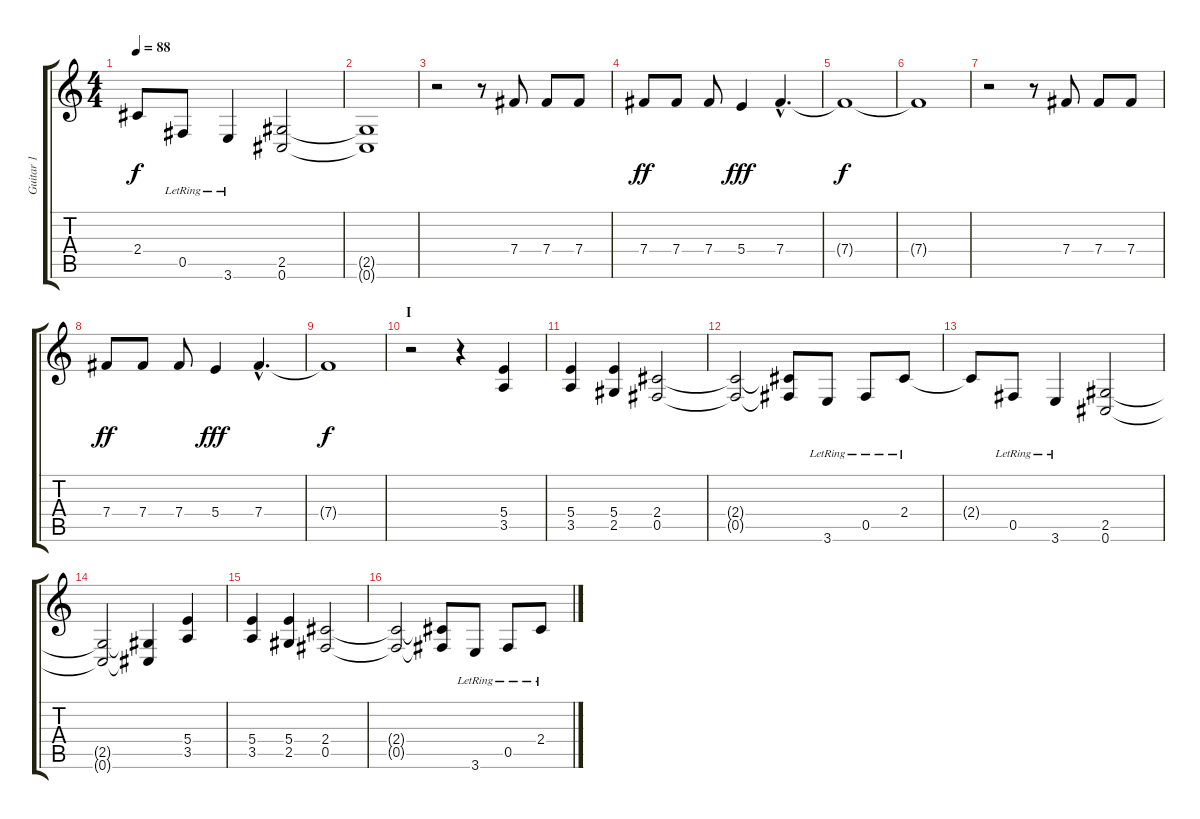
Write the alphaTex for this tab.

\track ("Guitar 1" "Guitar 1") {instrument electricguitarclean}
\staff {score tabs}
\tuning (Db4 Ab3 E3 B2 Gb2 Db2) {hide}
\ts (4 4)
\tempo 88
\clef g2
\ks c
2.4{t}.8{dy f} 0.5{lr}.8 3.6{lr}.4 (2.5 0.6).2 |
(2.5{t} 0.6{t}).1 |
r.2 r.8 7.4.8 7.4.8 7.4.8 |
7.4.8{dy ff} 7.4.8 7.4.8 5.4.4{dy fff} 7.4{hac}.4{d} |
7.4{t}.1{dy f} |
7.4{t}.1 |
r.2 r.8 7.4.8 7.4.8 7.4.8 |
7.4.8{dy ff} 7.4.8 7.4.8 5.4.4{dy fff} 7.4{hac}.4{d} |
7.4{t}.1{dy f} |
\section ("" "I")
r.2 r.4 (5.4 3.5).4 |
(5.4 3.5).4 (5.4 2.5).4 (2.4 0.5).2 |
(2.4{t} 0.5{t}).2 (2.4{t} 0.5{t}).8 3.6{lr}.8 0.5{lr}.8 2.4{lr}.8 |
2.4{t}.8 0.5{lr}.8 3.6{lr}.4 (2.5 0.6).2 |
(2.5{t} 0.6{t}).2 (2.5{t} 0.6{t}).4 (5.4 3.5).4 |
(5.4 3.5).4 (5.4 2.5).4 (2.4 0.5).2 |
(2.4{t} 0.5{t}).2 (2.4{t} 0.5{t}).8 3.6{lr}.8 0.5{lr}.8 2.4{lr}.8
